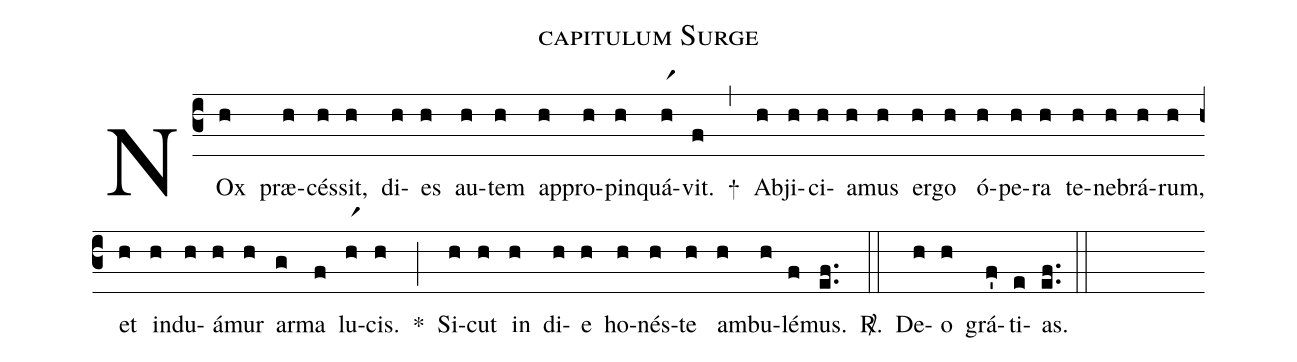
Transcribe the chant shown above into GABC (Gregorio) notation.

name: capitulum Surge;
%%
(c3)
NOx(h) præ(h)cés(h)sit,(h) di(h)es(h) au(h)tem(h) ap(h)pro(h)pin(h)quá(hr1)vit.(f) +(,)
Ab(h)ji(h)ci(h)a(h)mus(h) er(h)go(h) ó(h)pe(h)ra(h) te(h)ne(h)brá(h)rum,(h) et(h) in(h)du(h)á(h)mur(h) ar(g)ma(f) lu(hr1)cis.(h) *(;)
Si(h)cut(h) in(h) di(h)e(h) ho(h)nés(h)te(h) am(h)bu(h)lé(f)mus.(e.f.) <sp>R/</sp>.(::)
De(h)o(h) grá(f')ti(e)as.(e.f.) (::)
